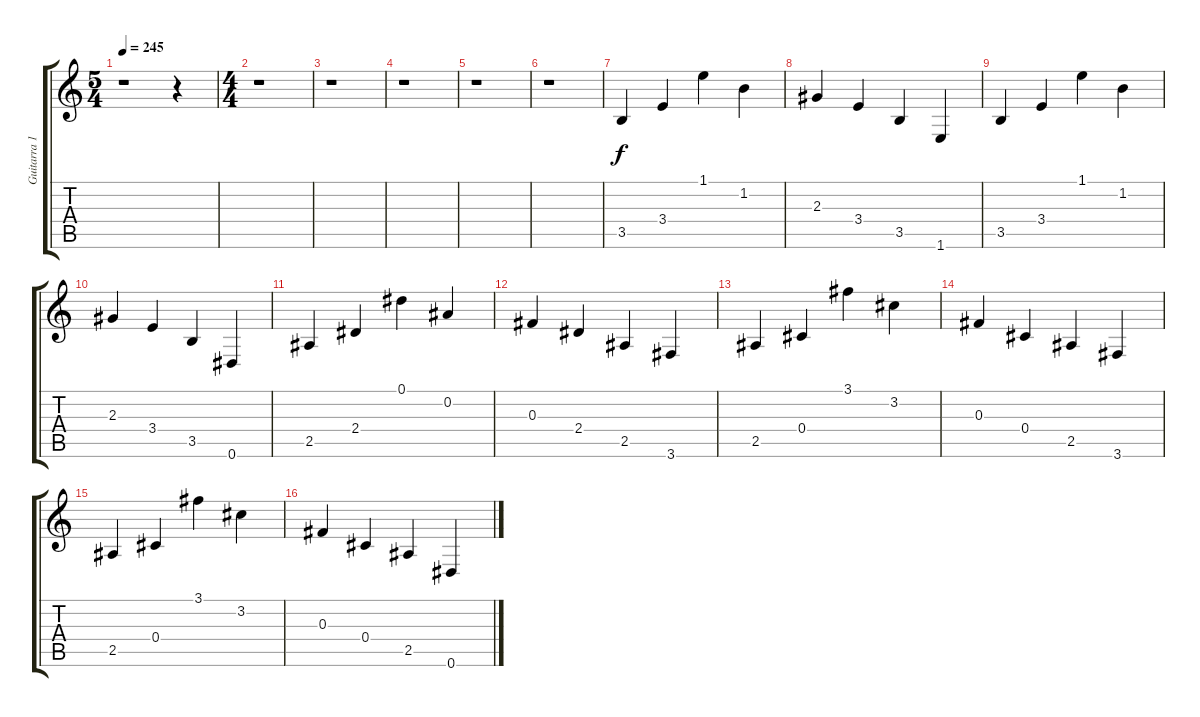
\track ("Guitarra 1" "Guitarra 1") {instrument acousticguitarsteel}
\staff {score tabs}
\tuning (Eb4 Bb3 Gb3 Db3 Ab2 Eb2) {hide}
\ts (5 4)
\tempo 245
\clef g2
\ks c
r.1{dy f} r.4 |
\ts (4 4)
r.1 |
r.1 |
r.1 |
r.1 |
r.1 |
3.5.4 3.4.4 1.1.4 1.2.4 |
2.3.4 3.4.4 3.5.4 1.6.4 |
3.5.4 3.4.4 1.1.4 1.2.4 |
2.3.4 3.4.4 3.5.4 0.6.4 |
2.5.4 2.4.4 0.1.4 0.2.4 |
0.3.4 2.4.4 2.5.4 3.6.4 |
2.5.4 0.4.4 3.1.4 3.2.4 |
0.3.4 0.4.4 2.5.4 3.6.4 |
2.5.4 0.4.4 3.1.4 3.2.4 |
0.3.4 0.4.4 2.5.4 0.6.4
